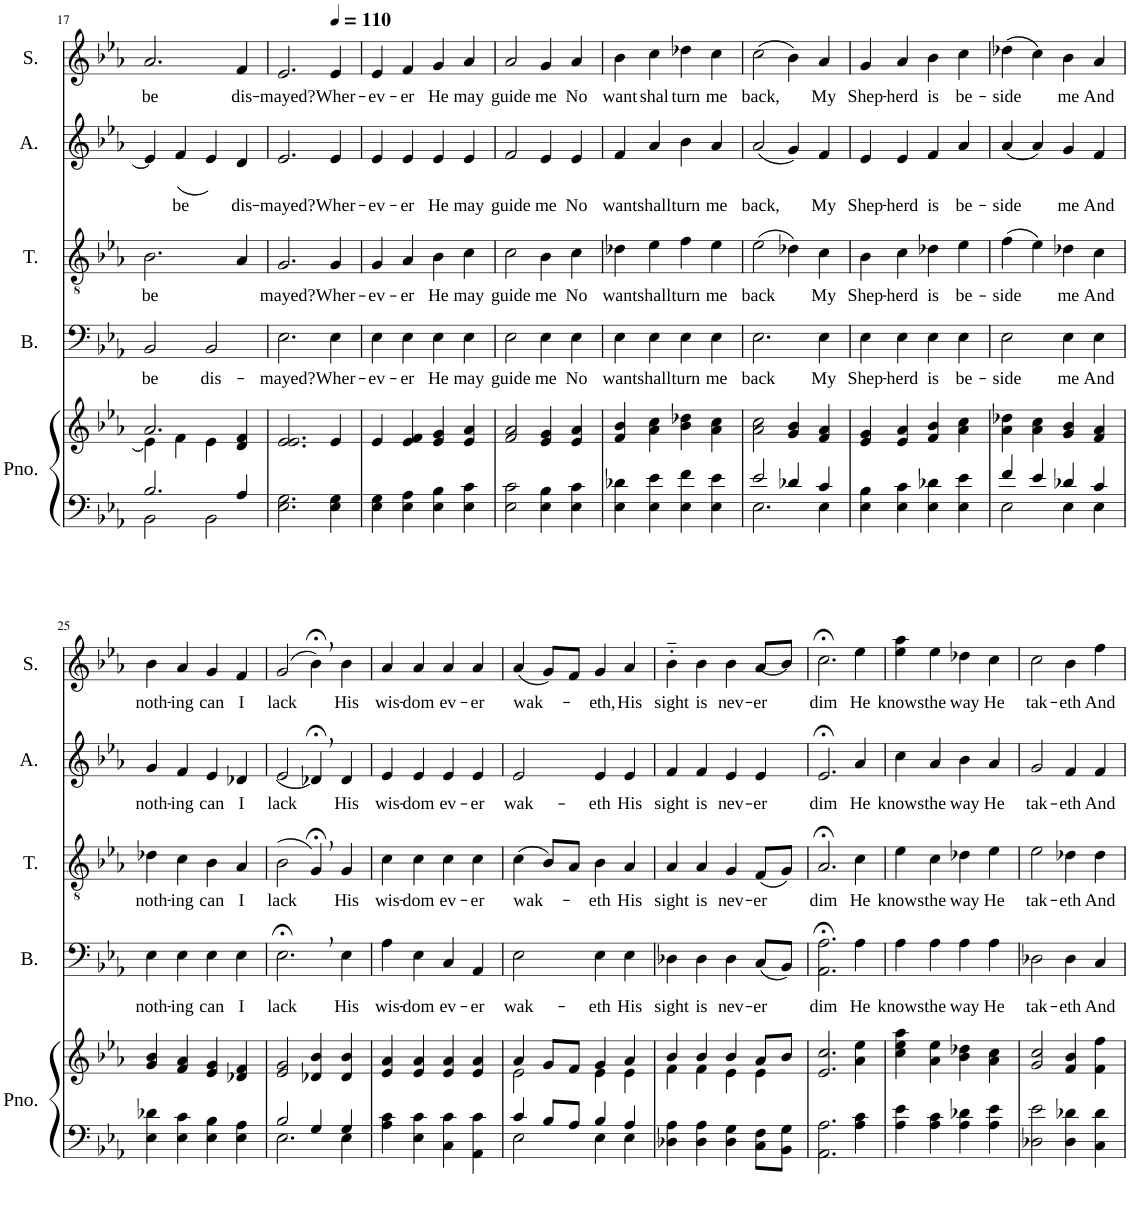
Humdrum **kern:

**kern	**kern	**kern	**text	**kern	**text	**kern	**text	**kern	**text
*part5	*part5	*part4	*part4	*part3	*part3	*part2	*part2	*part1	*part1
*staff6	*staff5	*staff4	*staff4	*staff3	*staff3	*staff2	*staff2	*staff1	*staff1
*I"Piano	*	*I"Bass	*	*I"Tenor	*	*I"Alto	*	*I"Soprano	*
*I'Pno.	*	*I'B.	*	*I'T.	*	*I'A.	*	*I'S.	*
!!LO:PB:g=z
*clefF4	*clefG2	*clefF4	*	*clefGv2	*	*clefG2	*	*clefG2	*
*k[b-e-a-]	*k[b-e-a-]	*k[b-e-a-]	*	*k[b-e-a-]	*	*k[b-e-a-]	*	*k[b-e-a-]	*
*M4/4	*M4/4	*M4/4	*	*M4/4	*	*M4/4	*	*M4/4	*
=17	=17	=17	=17	=17	=17	=17	=17	=17	=17
*^	*^	*	*	*	*	*	*	*	*
!	!	!	!	!	!LO:LY:b	!	!LO:LY:b	!	!	!	!LO:LY:b
2.B-/	2BB-\	2.a-/	4e-\]	2BB-/	be	2.B-\	be	4e-/]	.	2.a-/	be
!	!	!	!	!	!	!	!	!	!LO:LY:b	!	!
.	.	.	4f\	.	.	.	.	(4f/	be	.	.
!	!	!	!	!	!LO:LY:b	!	!	!	!	!	!
.	2BB-\	.	4e-\	2BB-/	dis-	.	.	4e-/)	.	.	.
!	!	!	!	!	!	!	!	!	!LO:LY:b	!	!LO:LY:b
4A-/	.	4d/ 4f/	4ryy	.	.	4A-/	.	4d/	dis-	4f/	dis-
*v	*v	*	*	*	*	*	*	*	*	*	*
=18	=18	=18	=18	=18	=18	=18	=18	=18	=18	=18
!	!	!	!	!LO:LY:b	!	!LO:LY:b	!	!LO:LY:b	!	!LO:LY:b
*	*v	*v	*	*	*	*	*	*	*	*
2.E-\ 2.G\	2.e-/ 2.e-/	2.E-\	-mayed?	2.G/	-mayed?	2.e-/	-mayed?	2.e-/	-mayed?
*	*	*	*	*	*	*	*	*MM110	*
!	!	!	!LO:LY:b	!	!LO:LY:b	!	!LO:LY:b	!	!LO:LY:b
4E-\ 4G\	4e-/	4E-\	Wher-	4G/	Wher-	4e-/	Wher-	4e-/	Wher-
=19	=19	=19	=19	=19	=19	=19	=19	=19	=19
!	!	!	!LO:LY:b	!	!LO:LY:b	!	!LO:LY:b	!	!LO:LY:b
4E-\ 4G\	4e-/	4E-\	-ev-	4G/	-ev-	4e-/	-ev-	4e-/	-ev-
!	!	!	!LO:LY:b	!	!LO:LY:b	!	!LO:LY:b	!	!LO:LY:b
4E-\ 4A-\	4e-/ 4f/	4E-\	-er	4A-/	-er	4e-/	-er	4f/	-er
!	!	!	!LO:LY:b	!	!LO:LY:b	!	!LO:LY:b	!	!LO:LY:b
4E-\ 4B-\	4e-/ 4g/	4E-\	He	4B-\	He	4e-/	He	4g/	He
!	!	!	!LO:LY:b	!	!LO:LY:b	!	!LO:LY:b	!	!LO:LY:b
4E-\ 4c\	4e-/ 4a-/	4E-\	may	4c\	may	4e-/	may	4a-/	may
=20	=20	=20	=20	=20	=20	=20	=20	=20	=20
!	!	!	!LO:LY:b	!	!LO:LY:b	!	!LO:LY:b	!	!LO:LY:b
2E-\ 2c\	2f/ 2a-/	2E-\	guide	2c\	guide	2f/	guide	2a-/	guide
!	!	!	!LO:LY:b	!	!LO:LY:b	!	!LO:LY:b	!	!LO:LY:b
4E-\ 4B-\	4e-/ 4g/	4E-\	me	4B-\	me	4e-/	me	4g/	me
!	!	!	!LO:LY:b	!	!LO:LY:b	!	!LO:LY:b	!	!LO:LY:b
4E-\ 4c\	4e-/ 4a-/	4E-\	No	4c\	No	4e-/	No	4a-/	No
=21	=21	=21	=21	=21	=21	=21	=21	=21	=21
!	!	!	!LO:LY:b	!	!LO:LY:b	!	!LO:LY:b	!	!LO:LY:b
4E-\ 4d-X\	4f/ 4b-/	4E-\	want	4d-X\	want	4f/	want	4b-\	want
!	!	!	!LO:LY:b	!	!LO:LY:b	!	!LO:LY:b	!	!LO:LY:b
4E-\ 4e-\	4a-\ 4cc\	4E-\	shall	4e-\	shall	4a-/	shall	4cc\	shal
!	!	!	!LO:LY:b	!	!LO:LY:b	!	!LO:LY:b	!	!LO:LY:b
4E-\ 4f\	4b-\ 4dd-X\	4E-\	turn	4f\	turn	4b-\	turn	4dd-X\	turn
!	!	!	!LO:LY:b	!	!LO:LY:b	!	!LO:LY:b	!	!LO:LY:b
4E-\ 4e-\	4a-\ 4cc\	4E-\	me	4e-\	me	4a-/	me	4cc\	me
=22	=22	=22	=22	=22	=22	=22	=22	=22	=22
*^	*	*	*	*	*	*	*	*	*
!	!	!	!	!LO:LY:b	!	!LO:LY:b	!	!LO:LY:b	!	!LO:LY:b
2e-/	2.E-\	2a-\ 2cc\	2.E-\	back	(2e-\	back	(2a-/	back,	(2cc\	back,
4d-X/	.	4g/ 4b-/	.	.	4d-X\)	.	4g/)	.	4b-\)	.
!	!	!	!	!LO:LY:b	!	!LO:LY:b	!	!LO:LY:b	!	!LO:LY:b
4c/	4E-\	4f/ 4a-/	4E-\	My	4c\	My	4f/	My	4a-/	My
=23	=23	=23	=23	=23	=23	=23	=23	=23	=23	=23
!	!	!	!	!LO:LY:b	!	!LO:LY:b	!	!LO:LY:b	!	!LO:LY:b
*v	*v	*	*	*	*	*	*	*	*	*
4E-\ 4B-\	4e-/ 4g/	4E-\	Shep-	4B-\	Shep-	4e-/	Shep-	4g/	Shep-
!	!	!	!LO:LY:b	!	!LO:LY:b	!	!LO:LY:b	!	!LO:LY:b
4E-\ 4c\	4e-/ 4a-/	4E-\	-herd	4c\	-herd	4e-/	-herd	4a-/	-herd
!	!	!	!LO:LY:b	!	!LO:LY:b	!	!LO:LY:b	!	!LO:LY:b
4E-\ 4d-X\	4f/ 4b-/	4E-\	is	4d-X\	is	4f/	is	4b-\	is
!	!	!	!LO:LY:b	!	!LO:LY:b	!	!LO:LY:b	!	!LO:LY:b
4E-\ 4e-\	4a-\ 4cc\	4E-\	be-	4e-\	be-	4a-/	be-	4cc\	be-
=24	=24	=24	=24	=24	=24	=24	=24	=24	=24
*^	*	*	*	*	*	*	*	*	*
!	!	!	!	!LO:LY:b	!	!LO:LY:b	!	!LO:LY:b	!	!LO:LY:b
4f/	2E-\	4a-\ 4dd-X\	2E-\	-side	(4f\	-side	(4a-/	-side	(4dd-X\	-side
4e-/	.	4a-\ 4cc\	.	.	4e-\)	.	4a-/)	.	4cc\)	.
!	!	!	!	!LO:LY:b	!	!LO:LY:b	!	!LO:LY:b	!	!LO:LY:b
4d-X/	4E-\	4g/ 4b-/	4E-\	me	4d-X\	me	4g/	me	4b-\	me
!	!	!	!	!LO:LY:b	!	!LO:LY:b	!	!LO:LY:b	!	!LO:LY:b
4c/	4E-\	4f/ 4a-/	4E-\	And	4c\	And	4f/	And	4a-/	And
!!LO:LB:g=z
=25	=25	=25	=25	=25	=25	=25	=25	=25	=25	=25
!	!	!	!	!LO:LY:b	!	!LO:LY:b	!	!LO:LY:b	!	!LO:LY:b
*v	*v	*	*	*	*	*	*	*	*	*
4E-\ 4d-X\	4g/ 4b-/	4E-\	noth-	4d-X\	noth-	4g/	noth-	4b-\	noth-
!	!	!	!LO:LY:b	!	!LO:LY:b	!	!LO:LY:b	!	!LO:LY:b
4E-\ 4c\	4f/ 4a-/	4E-\	-ing	4c\	-ing	4f/	-ing	4a-/	-ing
!	!	!	!LO:LY:b	!	!LO:LY:b	!	!LO:LY:b	!	!LO:LY:b
4E-\ 4B-\	4e-/ 4g/	4E-\	can	4B-\	can	4e-/	can	4g/	can
!	!	!	!LO:LY:b	!	!LO:LY:b	!	!LO:LY:b	!	!LO:LY:b
4E-\ 4A-\	4d-X/ 4f/	4E-\	I	4A-/	I	4d-X/	I	4f/	I
=26	=26	=26	=26	=26	=26	=26	=26	=26	=26
*^	*	*	*	*	*	*	*	*	*
!	!	!	!	!LO:LY:b	!	!LO:LY:b	!	!LO:LY:b	!	!LO:LY:b
2B-/	2.E-\	2e-/ 2g/	2.E-;<,\	lack	(2B-\	lack	(2e-/	lack	(2g/	lack
4G/	.	4d-X/ 4b-/	.	.	4G;<,/)	.	4d-X;<,/)	.	4b-;<,\)	.
!	!	!	!	!LO:LY:b	!	!LO:LY:b	!	!LO:LY:b	!	!LO:LY:b
4G/	4E-\	4d-/ 4b-/	4E-\	His	4G/	His	4d-/	His	4b-\	His
=27	=27	=27	=27	=27	=27	=27	=27	=27	=27	=27
!	!	!	!	!LO:LY:b	!	!LO:LY:b	!	!LO:LY:b	!	!LO:LY:b
*v	*v	*	*	*	*	*	*	*	*	*
4A-\ 4c\	4e-/ 4a-/	4A-\	wis-	4c\	wis-	4e-/	wis-	4a-/	wis-
!	!	!	!LO:LY:b	!	!LO:LY:b	!	!LO:LY:b	!	!LO:LY:b
4E-\ 4c\	4e-/ 4a-/	4E-\	-dom	4c\	-dom	4e-/	-dom	4a-/	-dom
!	!	!	!LO:LY:b	!	!LO:LY:b	!	!LO:LY:b	!	!LO:LY:b
4C\ 4c\	4e-/ 4a-/	4C/	ev-	4c\	ev-	4e-/	ev-	4a-/	ev-
!	!	!	!LO:LY:b	!	!LO:LY:b	!	!LO:LY:b	!	!LO:LY:b
4AA-\ 4c\	4e-/ 4a-/	4AA-/	-er	4c\	-er	4e-/	-er	4a-/	-er
=28	=28	=28	=28	=28	=28	=28	=28	=28	=28
*^	*^	*	*	*	*	*	*	*	*
!	!	!	!	!	!LO:LY:b	!	!LO:LY:b	!	!LO:LY:b	!	!LO:LY:b
4c/	2E-\	4a-/	2e-\	2E-\	wak-	(4c\	wak-	2e-/	wak-	(4a-/	wak-
8B-/L	.	8g/L	.	.	.	8B-/L)	.	.	.	8g/L)	.
8A-/J	.	8f/J	.	.	.	8A-/J	.	.	.	8f/J	.
!	!	!	!	!	!LO:LY:b	!	!LO:LY:b	!	!LO:LY:b	!	!LO:LY:b
4B-/	4E-\	4g/	4e-\	4E-\	-eth	4B-\	-eth	4e-/	-eth	4g/	-eth,
!	!	!	!	!	!LO:LY:b	!	!LO:LY:b	!	!LO:LY:b	!	!LO:LY:b
4A-/	4E-\	4a-/	4e-\	4E-\	His	4A-/	His	4e-/	His	4a-/	His
=29	=29	=29	=29	=29	=29	=29	=29	=29	=29	=29	=29
!	!	!	!	!	!LO:LY:b	!	!LO:LY:b	!	!LO:LY:b	!	!LO:LY:b
*v	*v	*	*	*	*	*	*	*	*	*	*
4D-X\ 4A-\	4b-/	4f\	4D-X\	sight	4A-/	sight	4f/	sight	4b-'~\	sight
!	!	!	!	!LO:LY:b	!	!LO:LY:b	!	!LO:LY:b	!	!LO:LY:b
4D-\ 4A-\	4b-/	4f\	4D-\	is	4A-/	is	4f/	is	4b-\	is
!	!	!	!	!LO:LY:b	!	!LO:LY:b	!	!LO:LY:b	!	!LO:LY:b
4D-\ 4G\	4b-/	4e-\	4D-\	nev-	4G/	nev-	4e-/	nev-	4b-\	nev-
!	!	!	!	!LO:LY:b	!	!LO:LY:b	!	!LO:LY:b	!	!LO:LY:b
8C\ 8F\L	8a-/L	4e-\	(8C/L	-er	(8F/L	-er	4e-/	-er	(8a-/L	-er
8BB-\ 8G\J	8b-/J	.	8BB-/J)	.	8G/J)	.	.	.	8b-/J)	.
*	*v	*v	*	*	*	*	*	*	*	*
=30	=30	=30	=30	=30	=30	=30	=30	=30	=30
!	!	!	!LO:LY:b	!	!LO:LY:b	!	!LO:LY:b	!	!LO:LY:b
2.AA-\ 2.A-\	2.e-/ 2.cc/	2.AA-\;< 2.A-\;<	dim	2.A-;</	dim	2.e-;</	dim	2.cc;<\	dim
!	!	!	!LO:LY:b	!	!LO:LY:b	!	!LO:LY:b	!	!LO:LY:b
4A-\ 4c\	4a-\ 4ee-\	4A-\	He	4c\	He	4a-/	He	4ee-\	He
=31	=31	=31	=31	=31	=31	=31	=31	=31	=31
!	!	!	!LO:LY:b	!	!LO:LY:b	!	!LO:LY:b	!	!LO:LY:b
4A-\ 4e-\	4cc\ 4ee-\ 4aa-\	4A-\	knows	4e-\	knows	4cc\	knows	4ee-\ 4aa-\	knows
!	!	!	!LO:LY:b	!	!LO:LY:b	!	!LO:LY:b	!	!LO:LY:b
4A-\ 4c\	4a-\ 4ee-\	4A-\	the	4c\	the	4a-/	the	4ee-\	the
!	!	!	!LO:LY:b	!	!LO:LY:b	!	!LO:LY:b	!	!LO:LY:b
4A-\ 4d-X\	4b-\ 4dd-X\	4A-\	way	4d-X\	way	4b-\	way	4dd-X\	way
!	!	!	!LO:LY:b	!	!LO:LY:b	!	!LO:LY:b	!	!LO:LY:b
4A-\ 4e-\	4a-\ 4cc\	4A-\	He	4e-\	He	4a-/	He	4cc\	He
=32	=32	=32	=32	=32	=32	=32	=32	=32	=32
!	!	!	!LO:LY:b	!	!LO:LY:b	!	!LO:LY:b	!	!LO:LY:b
2D-X\ 2e-\	2g/ 2cc/	2D-X\	tak-	2e-\	tak-	2g/	tak-	2cc\	tak-
!	!	!	!LO:LY:b	!	!LO:LY:b	!	!LO:LY:b	!	!LO:LY:b
4D-\ 4d-X\	4f/ 4b-/	4D-\	-eth	4d-X\	-eth	4f/	-eth	4b-\	-eth
!	!	!	!LO:LY:b	!	!LO:LY:b	!	!LO:LY:b	!	!LO:LY:b
4C\ 4d-\	4f\ 4ff\	4C/	And	4d-\	And	4f/	And	4ff\	And
=	=	=	=	=	=	=	=	=	=
*-	*-	*-	*-	*-	*-	*-	*-	*-	*-
